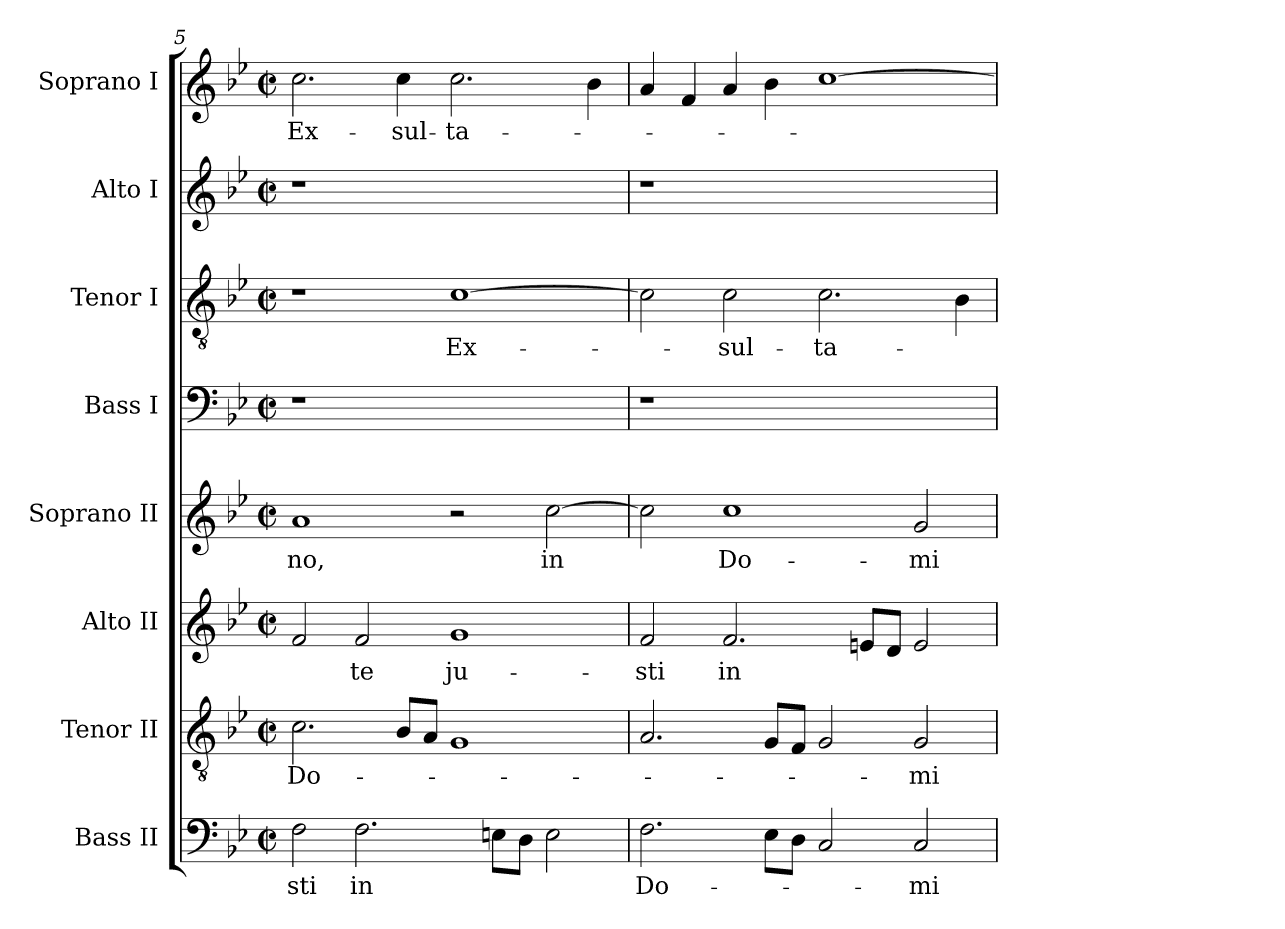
**kern	**text	**kern	**text	**kern	**text	**kern	**text	**kern	**kern	**text	**kern	**kern	**text
*part8	*part8	*part7	*part7	*part6	*part6	*part5	*part5	*part4	*part3	*part3	*part2	*part1	*part1
*staff8	*staff8	*staff7	*staff7	*staff6	*staff6	*staff5	*staff5	*staff4	*staff3	*staff3	*staff2	*staff1	*staff1
*I"Bass II	*	*I"Tenor II	*	*I"Alto II	*	*I"Soprano II	*	*I"Bass I	*I"Tenor I	*	*I"Alto I	*I"Soprano I	*
!!LO:LB:g=z
*clefF4	*	*clefGv2	*	*clefG2	*	*clefG2	*	*clefF4	*clefGv2	*	*clefG2	*clefG2	*
*k[b-e-]	*	*k[b-e-]	*	*k[b-e-]	*	*k[b-e-]	*	*k[b-e-]	*k[b-e-]	*	*k[b-e-]	*k[b-e-]	*
*B-:	*	*B-:	*	*B-:	*	*B-:	*	*B-:	*B-:	*	*B-:	*B-:	*
*M2/2	*	*M2/2	*	*M2/2	*	*M2/2	*	*M2/2	*M2/2	*	*M2/2	*M2/2	*
*met(c|)	*	*met(c|)	*	*met(c|)	*	*met(c|)	*	*met(c|)	*met(c|)	*	*met(c|)	*met(c|)	*
=5	=5	=5	=5	=5	=5	=5	=5	=5	=5	=5	=5	=5	=5
!	!LO:LY:b:color=#000000	!	!	!	!	!	!	!	!	!	!	!	!
!	!	!	!LO:LY:b:color=#000000	!	!	!	!	!	!	!	!	!	!
!	!	!	!	!	!	!	!LO:LY:b:color=#000000	!LO:N:vis=1	!	!	!LO:N:vis=1	!	!
!	!	!	!	!	!	!	!	!	!	!	!	!	!LO:LY:b:color=#000000
2Fi\	-sti	2.ci\	Do-	2fi/	.	1ai	-no,	1r	1r	.	1r	2.cci\	Ex-
!	!LO:LY:b:color=#000000	!	!	!	!	!	!	!	!	!	!	!	!
!	!	!	!	!	!LO:LY:b:color=#000000	!	!	!	!	!	!	!	!
2.Fi\	in	.	.	2fi/	-te	.	.	.	.	.	.	.	.
!	!	!	!	!	!	!	!	!	!	!	!	!	!LO:LY:b:color=#000000
.	.	8B-i/L	.	.	.	.	.	.	.	.	.	4cci\	-sul-
.	.	8Ai/J	.	.	.	.	.	.	.	.	.	.	.
!	!	!	!	!	!LO:LY:b:color=#000000	!	!	!	!	!	!	!	!
!	!	!	!	!	!	!	!	!	!	!LO:LY:b:color=#000000	!	!	!
!	!	!	!	!	!	!	!	!	!	!	!	!	!LO:LY:b:color=#000000
.	.	1Gi	.	1gi	ju-	2r	.	1ryy	[>1ci	Ex-	1ryy	2.cci\	-ta-
8Eni\L	.	.	.	.	.	.	.	.	.	.	.	.	.
8Di\J	.	.	.	.	.	.	.	.	.	.	.	.	.
!	!	!	!	!	!	!	!LO:LY:b:color=#000000	!	!	!	!	!	!
2Ei\	.	.	.	.	.	[>2cci\	in	.	.	.	.	.	.
.	.	.	.	.	.	.	.	.	.	.	.	4b-i\	.
=6	=6	=6	=6	=6	=6	=6	=6	=6	=6	=6	=6	=6	=6
!	!LO:LY:b:color=#000000	!	!	!	!	!	!	!	!	!	!	!	!
!	!	!	!	!	!LO:LY:b:color=#000000	!	!	!LO:N:vis=1	!	!	!LO:N:vis=1	!	!
2.Fi\	Do-	2.Ai/	.	2fi/	-sti	2cci\]	.	1r	2ci\]	.	1r	4ai/	.
.	.	.	.	.	.	.	.	.	.	.	.	4fi/	.
!	!	!	!	!	!LO:LY:b:color=#000000	!	!	!	!	!	!	!	!
!	!	!	!	!	!	!	!LO:LY:b:color=#000000	!	!	!	!	!	!
!	!	!	!	!	!	!	!	!	!	!LO:LY:b:color=#000000	!	!	!
.	.	.	.	2.fi/	in	1cci	Do-	.	2ci\	-sul-	.	4ai/	.
8E-i\L	.	8Gi/L	.	.	.	.	.	.	.	.	.	4b-i\	.
8Di\J	.	8Fi/J	.	.	.	.	.	.	.	.	.	.	.
!	!	!	!	!	!	!	!	!	!	!LO:LY:b:color=#000000	!	!	!
2Ci/	.	2Gi/	.	.	.	.	.	1ryy	2.ci\	-ta-	1ryy	[>1cci	.
.	.	.	.	8eni/L	.	.	.	.	.	.	.	.	.
.	.	.	.	8di/J	.	.	.	.	.	.	.	.	.
!	!LO:LY:b:color=#000000	!	!	!	!	!	!	!	!	!	!	!	!
!	!	!	!LO:LY:b:color=#000000	!	!	!	!	!	!	!	!	!	!
!	!	!	!	!	!	!	!LO:LY:b:color=#000000	!	!	!	!	!	!
2Ci/	-mi-	2Gi/	-mi-	2ei/	.	2gi/	-mi-	.	.	.	.	.	.
.	.	.	.	.	.	.	.	.	4B-i\	.	.	.	.
=	=	=	=	=	=	=	=	=	=	=	=	=	=
*-	*-	*-	*-	*-	*-	*-	*-	*-	*-	*-	*-	*-	*-
